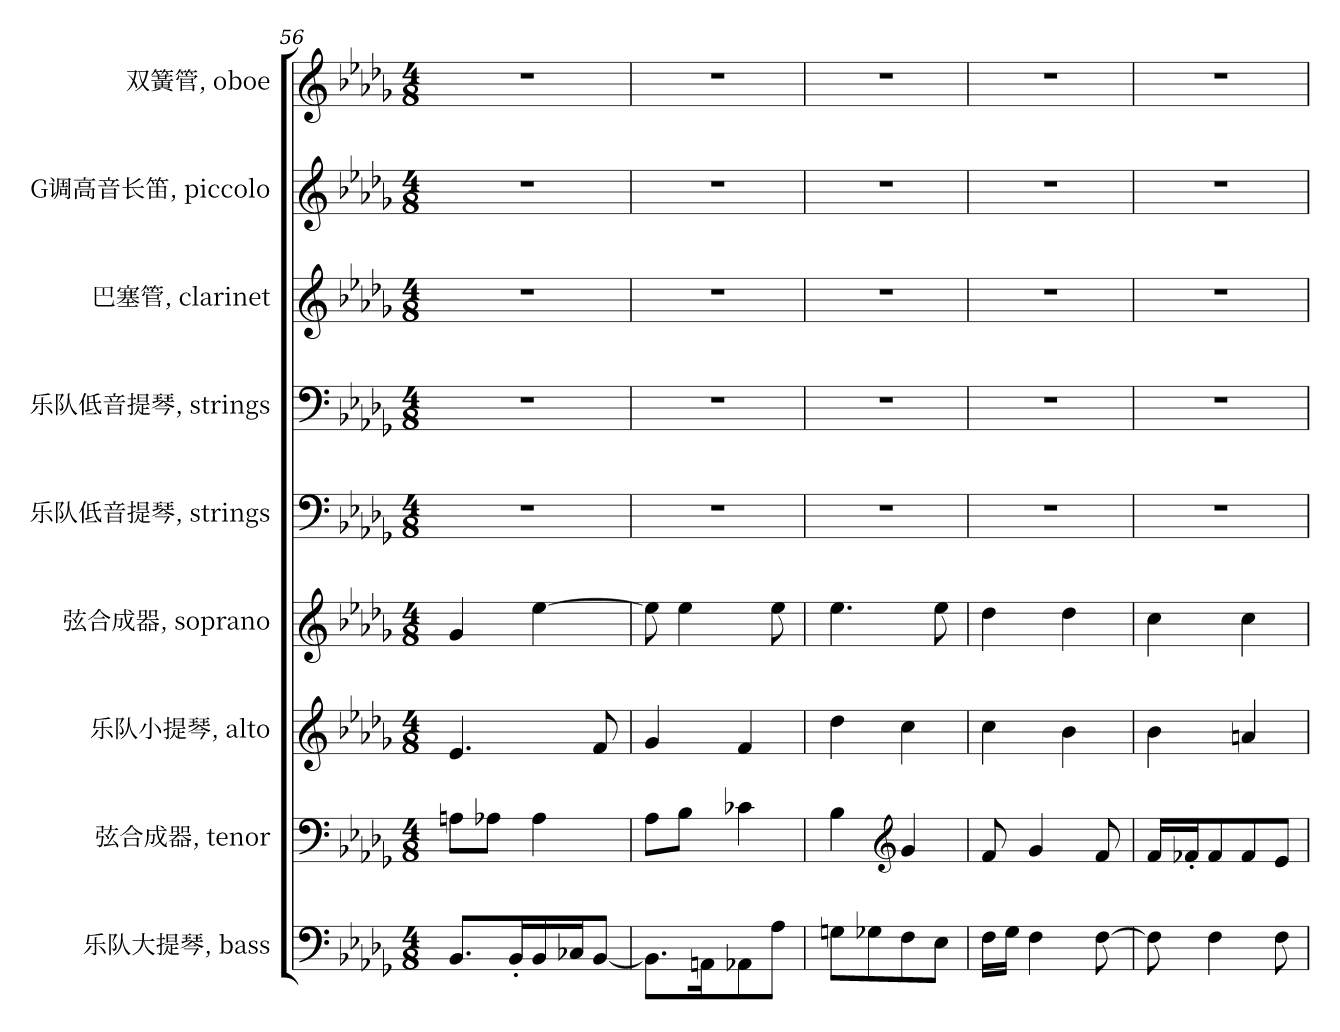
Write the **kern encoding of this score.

**kern	**kern	**kern	**kern	**kern	**kern	**kern	**kern	**kern
*part9	*part8	*part7	*part6	*part5	*part4	*part3	*part2	*part1
*staff9	*staff8	*staff7	*staff6	*staff5	*staff4	*staff3	*staff2	*staff1
*I"乐队大提琴, bass	*I"弦合成器, tenor	*I"乐队小提琴, alto	*I"弦合成器, soprano	*I"乐队低音提琴, strings	*I"乐队低音提琴, strings	*I"巴塞管, clarinet	*I"G调高音长笛, piccolo	*I"双簧管, oboe
*	*	*	*	*	*	*	*	*I'Ob.
*clefF4	*clefF4	*clefG2	*clefG2	*clefF4	*clefF4	*clefG2	*clefG2	*clefG2
*	*	*	*	*ITrd7c12	*ITrd7c12	*ITrd4c7	*ITrd-4c-7	*
*k[b-e-a-d-g-]	*k[b-e-a-d-g-]	*k[b-e-a-d-g-]	*k[b-e-a-d-g-]	*k[b-e-a-d-g-]	*k[b-e-a-d-g-]	*k[b-e-a-d-g-c-]	*k[b-e-a-d-]	*k[b-e-a-d-g-]
*M4/8	*M4/8	*M4/8	*M4/8	*M4/8	*M4/8	*M4/8	*M4/8	*M4/8
=56	=56	=56	=56	=56	=56	=56	=56	=56
8.BB-/L	8An\L	4.e-/	4g-/	2r	2r	2r	2r	2r
.	8A-X\J	.	.	.	.	.	.	.
16BB-'/L	.	.	.	.	.	.	.	.
16BB-/	4A-\	.	[4ee-\	.	.	.	.	.
16C-X/J	.	.	.	.	.	.	.	.
[8BB-/J	.	8f/	.	.	.	.	.	.
=57	=57	=57	=57	=57	=57	=57	=57	=57
8.BB-\L]	8A-\L	4g-/	8ee-\]	2r	2r	2r	2r	2r
.	8B-\J	.	4ee-\	.	.	.	.	.
16AAn\K	.	.	.	.	.	.	.	.
8AA-X\	4c-X\	4f/	.	.	.	.	.	.
8A-\J	.	.	8ee-\	.	.	.	.	.
=58	=58	=58	=58	=58	=58	=58	=58	=58
8Gn\L	4B-\	4dd-\	4.ee-\	2r	2r	2r	2r	2r
8G-X\	.	.	.	.	.	.	.	.
*	*clefG2	*	*	*	*	*	*	*
8F\	4g-/	4cc\	.	.	.	.	.	.
8E-\J	.	.	8ee-\	.	.	.	.	.
=59	=59	=59	=59	=59	=59	=59	=59	=59
16F\LL	8f/	4cc\	4dd-\	2r	2r	2r	2r	2r
16G-\JJ	.	.	.	.	.	.	.	.
4F\	4g-/	.	.	.	.	.	.	.
.	.	4b-\	4dd-\	.	.	.	.	.
[8F\	8f/	.	.	.	.	.	.	.
!!LO:PB:g=z
=60	=60	=60	=60	=60	=60	=60	=60	=60
8F\]	16f/LL	4b-\	4cc\	2r	2r	2r	2r	2r
.	16f-X'/J	.	.	.	.	.	.	.
4F\	8f-/	.	.	.	.	.	.	.
.	8f-/	4an/	4cc\	.	.	.	.	.
8F\	8e-/J	.	.	.	.	.	.	.
=	=	=	=	=	=	=	=	=
*-	*-	*-	*-	*-	*-	*-	*-	*-
